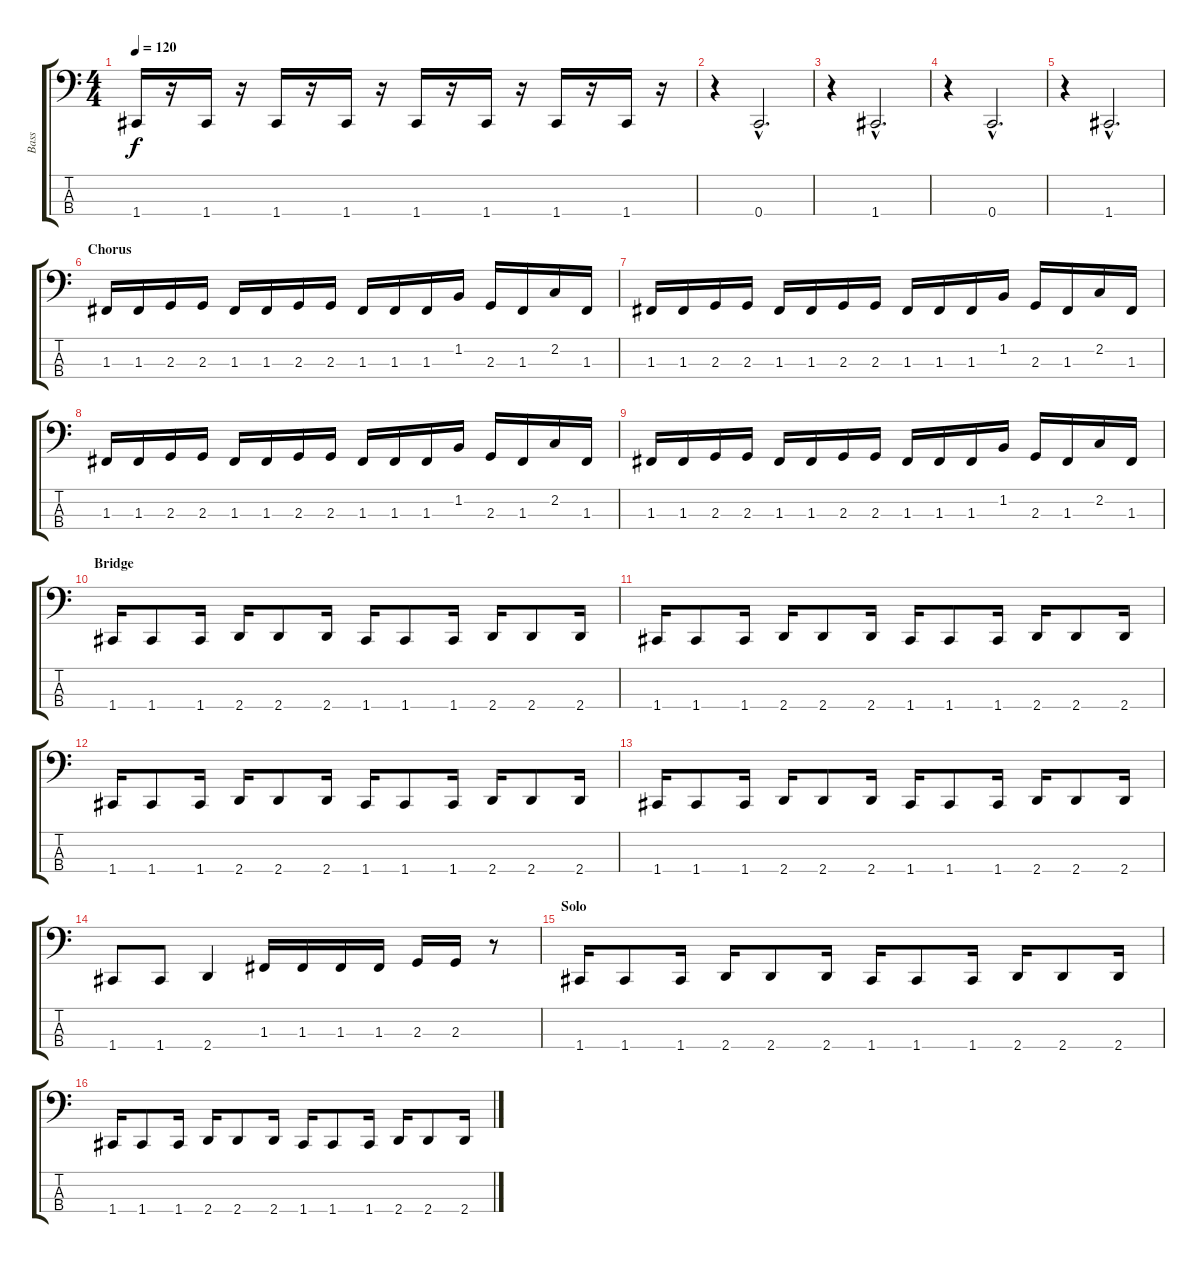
\track ("Bass" "Bass") {instrument electricbasspick}
\staff {score tabs}
\tuning (Eb2 Bb1 F1 C1) {hide}
\ts (4 4)
\tempo 120
\clef f4
\ks c
1.4.16{dy f} r.16 1.4.16 r.16 1.4.16 r.16 1.4.16 r.16 1.4.16 r.16 1.4.16 r.16 1.4.16 r.16 1.4.16 r.16 |
r.4 0.4{hac}.2{d} |
r.4 1.4{hac}.2{d} |
r.4 0.4{hac}.2{d} |
r.4 1.4{hac}.2{d} |
\section ("" "Chorus")
1.3.16 1.3.16 2.3.16 2.3.16 1.3.16 1.3.16 2.3.16 2.3.16 1.3.16 1.3.16 1.3.16 1.2.16 2.3.16 1.3.16 2.2.16 1.3.16 |
1.3.16 1.3.16 2.3.16 2.3.16 1.3.16 1.3.16 2.3.16 2.3.16 1.3.16 1.3.16 1.3.16 1.2.16 2.3.16 1.3.16 2.2.16 1.3.16 |
1.3.16 1.3.16 2.3.16 2.3.16 1.3.16 1.3.16 2.3.16 2.3.16 1.3.16 1.3.16 1.3.16 1.2.16 2.3.16 1.3.16 2.2.16 1.3.16 |
1.3.16 1.3.16 2.3.16 2.3.16 1.3.16 1.3.16 2.3.16 2.3.16 1.3.16 1.3.16 1.3.16 1.2.16 2.3.16 1.3.16 2.2.16 1.3.16 |
\section ("" "Bridge")
1.4.16 1.4.8 1.4.16 2.4.16 2.4.8 2.4.16 1.4.16 1.4.8 1.4.16 2.4.16 2.4.8 2.4.16 |
1.4.16 1.4.8 1.4.16 2.4.16 2.4.8 2.4.16 1.4.16 1.4.8 1.4.16 2.4.16 2.4.8 2.4.16 |
1.4.16 1.4.8 1.4.16 2.4.16 2.4.8 2.4.16 1.4.16 1.4.8 1.4.16 2.4.16 2.4.8 2.4.16 |
1.4.16 1.4.8 1.4.16 2.4.16 2.4.8 2.4.16 1.4.16 1.4.8 1.4.16 2.4.16 2.4.8 2.4.16 |
1.4.8 1.4.8 2.4.4 1.3.16 1.3.16 1.3.16 1.3.16 2.3.16 2.3.16 r.8 |
\section ("" "Solo")
1.4.16 1.4.8 1.4.16 2.4.16 2.4.8 2.4.16 1.4.16 1.4.8 1.4.16 2.4.16 2.4.8 2.4.16 |
1.4.16 1.4.8 1.4.16 2.4.16 2.4.8 2.4.16 1.4.16 1.4.8 1.4.16 2.4.16 2.4.8 2.4.16
